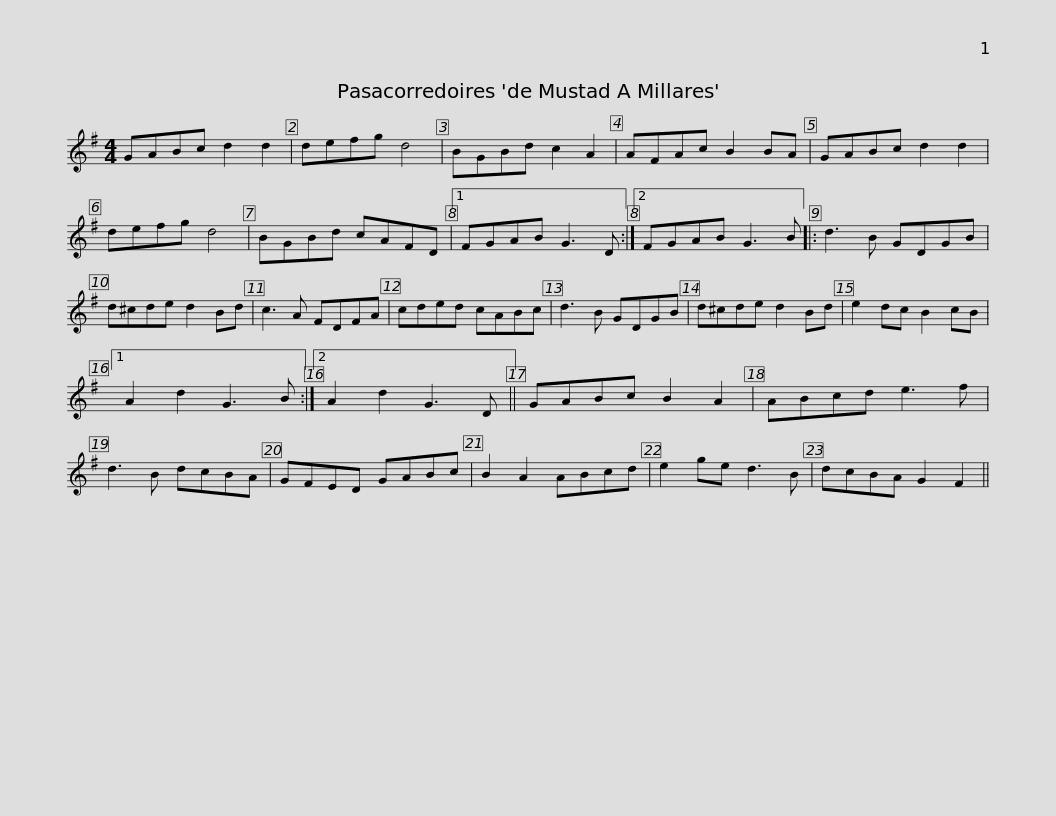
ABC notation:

X:1
L:1/8
M:4/4
I:linebreak $
K:G
V:1 treble
V:1
 GABc d2 d2 | defg d4 | BGBd c2 A2 | AFAc B2 BA | GABc d2 d2 | %5
 defg d4 | BGBd cAFD |1$ FGAB G3 D :|2 FGAB G3 B |: d3 B GDGB | %10
 d^cde d2 Bd | c3 A FDFA | cded cABc |$ d3 B GDGB | d^cde d2 Bd | %15
 e2 dc B2 cB |1 A2 d2 G3 B :|2 A2 d2 G3 D || GABc B2 A2 | ABcd e3 f |$ %20
 d3 B dcBA | GFED GABc | B2 A2 ABcd | e2 ge d3 B | dcBA G2 F2 || %25
